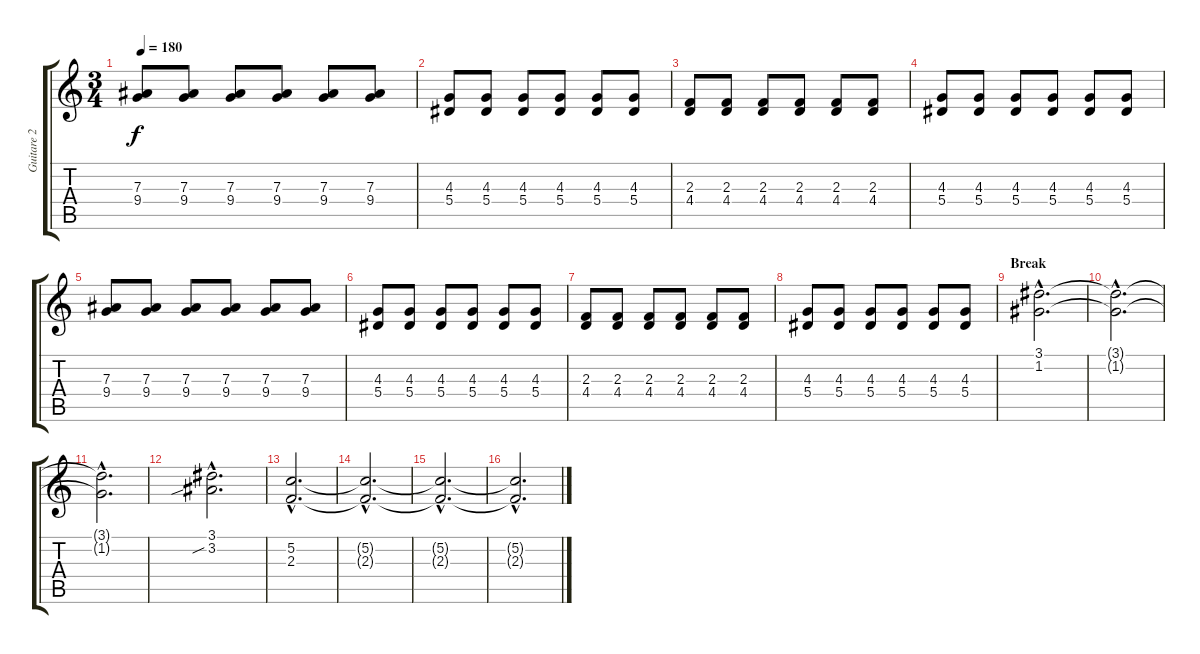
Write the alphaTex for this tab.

\track ("Guitare 2" "Guitare 2") {instrument acousticguitarsteel}
\staff {score tabs}
\tuning (C4 G3 Eb3 Bb2 F2 C2) {hide}
\ts (3 4)
\tempo 180
\clef g2
\ks c
(7.3 9.4).8{dy f} (7.3 9.4).8 (7.3 9.4).8 (7.3 9.4).8 (7.3 9.4).8 (7.3 9.4).8 |
(4.3 5.4).8 (4.3 5.4).8 (4.3 5.4).8 (4.3 5.4).8 (4.3 5.4).8 (4.3 5.4).8 |
(2.3 4.4).8 (2.3 4.4).8 (2.3 4.4).8 (2.3 4.4).8 (2.3 4.4).8 (2.3 4.4).8 |
(4.3 5.4).8 (4.3 5.4).8 (4.3 5.4).8 (4.3 5.4).8 (4.3 5.4).8 (4.3 5.4).8 |
(7.3 9.4).8 (7.3 9.4).8 (7.3 9.4).8 (7.3 9.4).8 (7.3 9.4).8 (7.3 9.4).8 |
(4.3 5.4).8 (4.3 5.4).8 (4.3 5.4).8 (4.3 5.4).8 (4.3 5.4).8 (4.3 5.4).8 |
(2.3 4.4).8 (2.3 4.4).8 (2.3 4.4).8 (2.3 4.4).8 (2.3 4.4).8 (2.3 4.4).8 |
(4.3 5.4).8 (4.3 5.4).8 (4.3 5.4).8 (4.3 5.4).8 (4.3 5.4).8 (4.3 5.4).8 |
\section ("" "Break")
(3.1{hac} 1.2{hac}).2{d instrument electricguitarmuted} |
(3.1{hac t} 1.2{hac t}).2{d} |
(3.1{hac t} 1.2{hac t}).2{d} |
(3.1{hac} 3.2{sib hac}).2{d} |
(5.2{hac} 2.3{hac}).2{d} |
(5.2{hac t} 2.3{hac t}).2{d} |
(5.2{hac t} 2.3{hac t}).2{d} |
(5.2{hac t} 2.3{hac t}).2{d}
